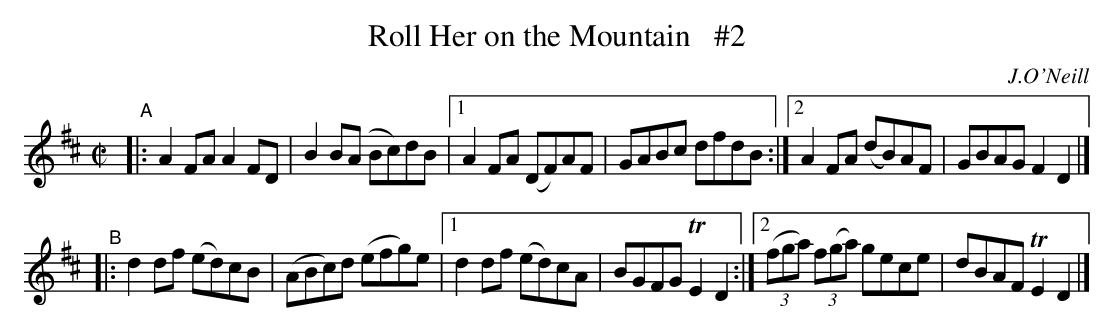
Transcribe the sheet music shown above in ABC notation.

X:1
T: Roll Her on the Mountain   #2
O: J.O'Neill
M: C|
L: 1/8
K: D
"^A"\
|: A2FA A2FD | B2B(A Bc)dB |\
[1 A2FA (DF)AF | GABc dfdB :|\
[2 A2FA (dB)AF | GBAG F2D2 |]
"^B"\
|: d2df (ed)cB | (ABc)d (efg)e |\
[1 d2df (ed)cA | BGFG TE2D2 :|\
[2 (3(fga) (3f(ga) gece | dBAF TE2D2 |]
